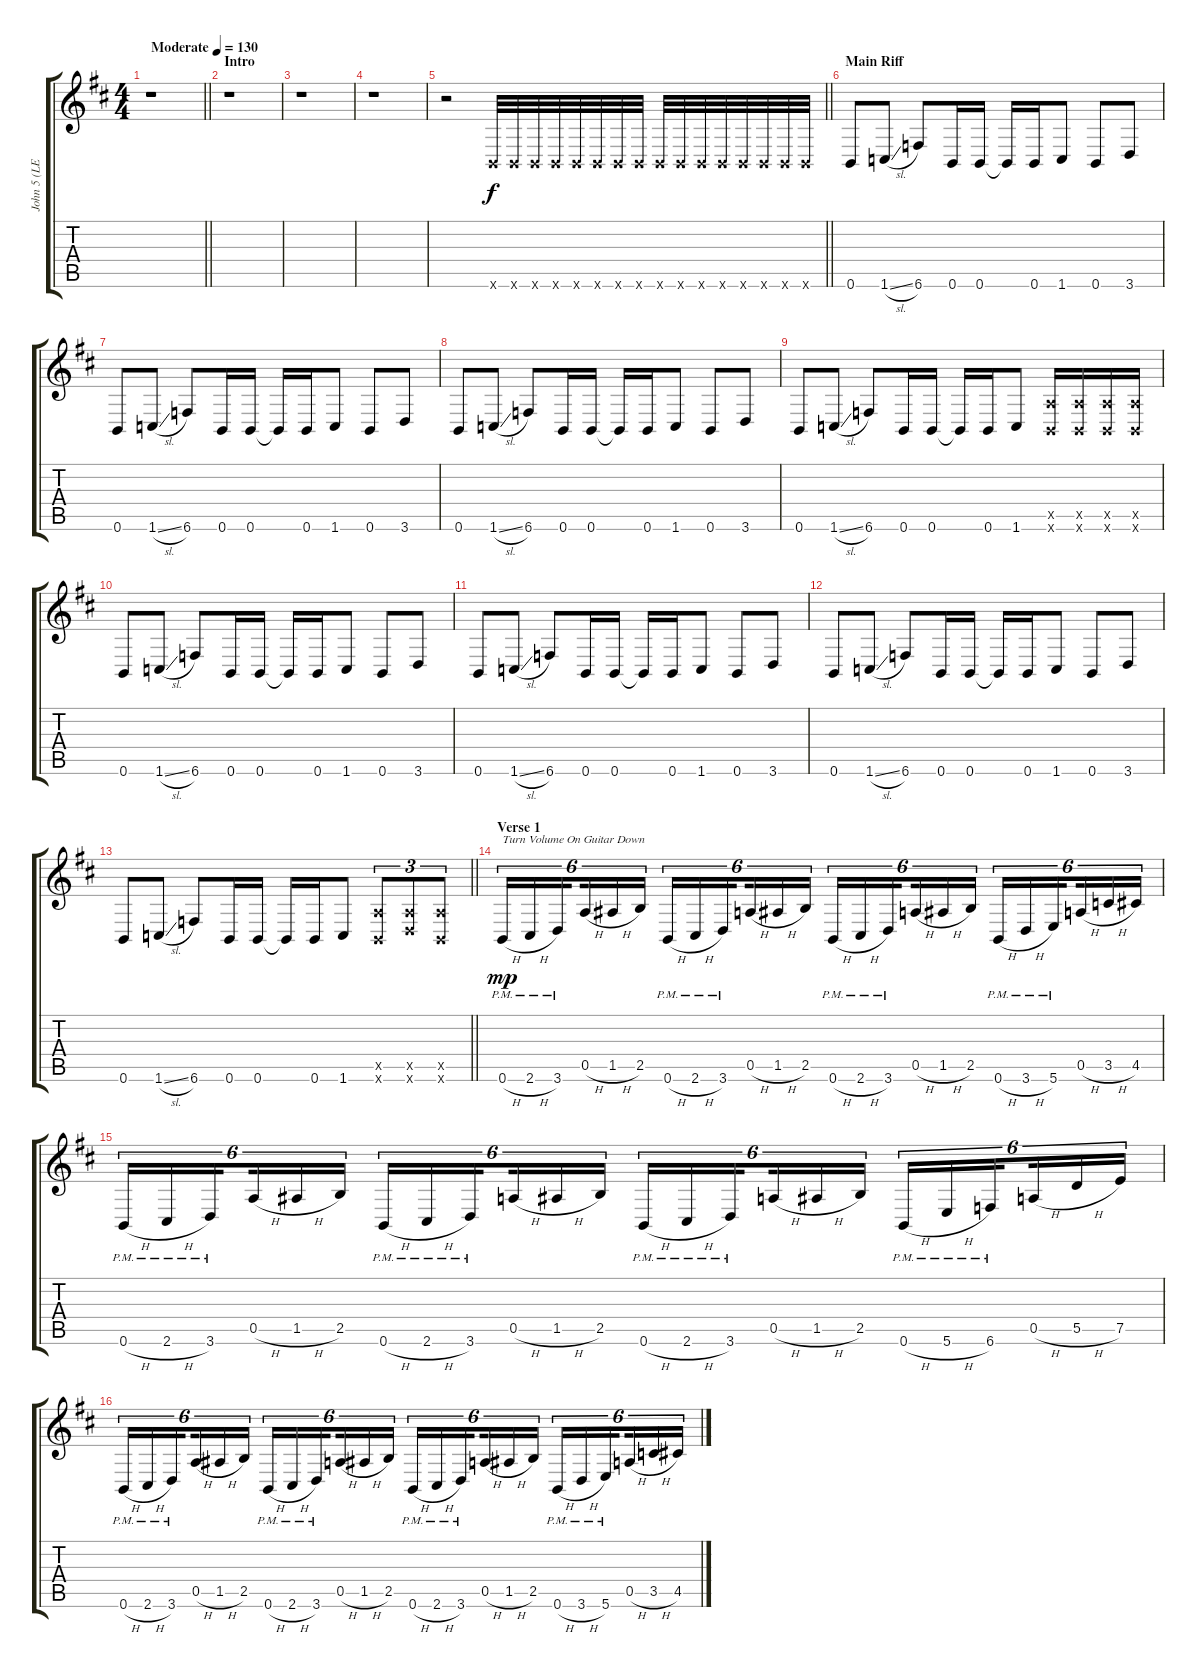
\track ("John 5 (LEAD)" "John 5 (LE") {instrument overdrivenguitar}
\staff {score tabs}
\tuning (E4 B3 G3 D3 A2 B1) {hide}
\ts (4 4)
\tempo (130 "Moderate")
\clef g2
\barLineRight lightlight
\ks d
r.1{dy f instrument overdrivenguitar} |
\section ("" "Intro")
r.1 |
r.1 |
r.1 |
\barLineRight lightlight
r.2 0.6{x}.32 0.6{x}.32 0.6{x}.32 0.6{x}.32 0.6{x}.32 0.6{x}.32 0.6{x}.32 0.6{x}.32 0.6{x}.32 0.6{x}.32 0.6{x}.32 0.6{x}.32 0.6{x}.32 0.6{x}.32 0.6{x}.32 0.6{x}.32 |
\section ("" "Main Riff")
0.6.8 1.6{sl}.8 6.6.8 0.6.16 0.6.16 0.6{t}.16 0.6.16 1.6.8 0.6.8 3.6.8 |
0.6.8 1.6{sl}.8 6.6.8 0.6.16 0.6.16 0.6{t}.16 0.6.16 1.6.8 0.6.8 3.6.8 |
0.6.8 1.6{sl}.8 6.6.8 0.6.16 0.6.16 0.6{t}.16 0.6.16 1.6.8 0.6.8 3.6.8 |
0.6.8 1.6{sl}.8 6.6.8 0.6.16 0.6.16 0.6{t}.16 0.6.16 1.6.8 (0.5{x} 0.6{x}).16 (0.5{x} 0.6{x}).16 (0.5{x} 0.6{x}).16 (0.5{x} 0.6{x}).16 |
0.6.8 1.6{sl}.8 6.6.8 0.6.16 0.6.16 0.6{t}.16 0.6.16 1.6.8 0.6.8 3.6.8 |
0.6.8 1.6{sl}.8 6.6.8 0.6.16 0.6.16 0.6{t}.16 0.6.16 1.6.8 0.6.8 3.6.8 |
0.6.8 1.6{sl}.8 6.6.8 0.6.16 0.6.16 0.6{t}.16 0.6.16 1.6.8 0.6.8 3.6.8 |
\barLineRight lightlight
0.6.8 1.6{sl}.8 6.6.8 0.6.16 0.6.16 0.6{t}.16 0.6.16 1.6.8 (0.5{x} 0.6{x}).8{tu (3 2)} (0.5{x} 3.6{x}).8{tu (3 2)} (0.5{x} 0.6{x}).8{tu (3 2)} |
\section ("" "Verse 1")
0.6{h pm}.16{tu (6 4) txt "Turn Volume On Guitar Down" dy mp balance 8} 2.6{h pm}.16{tu (6 4)} 3.6{pm}.16{tu (6 4) beam splitsecondary} 0.5{h}.16{tu (6 4)} 1.5{h}.16{tu (6 4)} 2.5.16{tu (6 4)} 0.6{h pm}.16{tu (6 4)} 2.6{h pm}.16{tu (6 4)} 3.6{pm}.16{tu (6 4) beam splitsecondary} 0.5{h}.16{tu (6 4)} 1.5{h}.16{tu (6 4)} 2.5.16{tu (6 4)} 0.6{h pm}.16{tu (6 4)} 2.6{h pm}.16{tu (6 4)} 3.6{pm}.16{tu (6 4) beam splitsecondary} 0.5{h}.16{tu (6 4)} 1.5{h}.16{tu (6 4)} 2.5.16{tu (6 4)} 0.6{h pm}.16{tu (6 4)} 3.6{h pm}.16{tu (6 4)} 5.6{pm}.16{tu (6 4) beam splitsecondary} 0.5{h}.16{tu (6 4)} 3.5{h}.16{tu (6 4)} 4.5.16{tu (6 4)} |
0.6{h pm}.16{tu (6 4)} 2.6{h pm}.16{tu (6 4)} 3.6{pm}.16{tu (6 4) beam splitsecondary} 0.5{h}.16{tu (6 4)} 1.5{h}.16{tu (6 4)} 2.5.16{tu (6 4)} 0.6{h pm}.16{tu (6 4)} 2.6{h pm}.16{tu (6 4)} 3.6{pm}.16{tu (6 4) beam splitsecondary} 0.5{h}.16{tu (6 4)} 1.5{h}.16{tu (6 4)} 2.5.16{tu (6 4)} 0.6{h pm}.16{tu (6 4)} 2.6{h pm}.16{tu (6 4)} 3.6{pm}.16{tu (6 4) beam splitsecondary} 0.5{h}.16{tu (6 4)} 1.5{h}.16{tu (6 4)} 2.5.16{tu (6 4)} 0.6{h pm}.16{tu (6 4)} 5.6{h pm}.16{tu (6 4)} 6.6{pm}.16{tu (6 4) beam splitsecondary} 0.5{h}.16{tu (6 4)} 5.5{h}.16{tu (6 4)} 7.5.16{tu (6 4)} |
0.6{h pm}.16{tu (6 4)} 2.6{h pm}.16{tu (6 4)} 3.6{pm}.16{tu (6 4) beam splitsecondary} 0.5{h}.16{tu (6 4)} 1.5{h}.16{tu (6 4)} 2.5.16{tu (6 4)} 0.6{h pm}.16{tu (6 4)} 2.6{h pm}.16{tu (6 4)} 3.6{pm}.16{tu (6 4) beam splitsecondary} 0.5{h}.16{tu (6 4)} 1.5{h}.16{tu (6 4)} 2.5.16{tu (6 4)} 0.6{h pm}.16{tu (6 4)} 2.6{h pm}.16{tu (6 4)} 3.6{pm}.16{tu (6 4) beam splitsecondary} 0.5{h}.16{tu (6 4)} 1.5{h}.16{tu (6 4)} 2.5.16{tu (6 4)} 0.6{h pm}.16{tu (6 4)} 3.6{h pm}.16{tu (6 4)} 5.6{pm}.16{tu (6 4) beam splitsecondary} 0.5{h}.16{tu (6 4)} 3.5{h}.16{tu (6 4)} 4.5.16{tu (6 4)}
